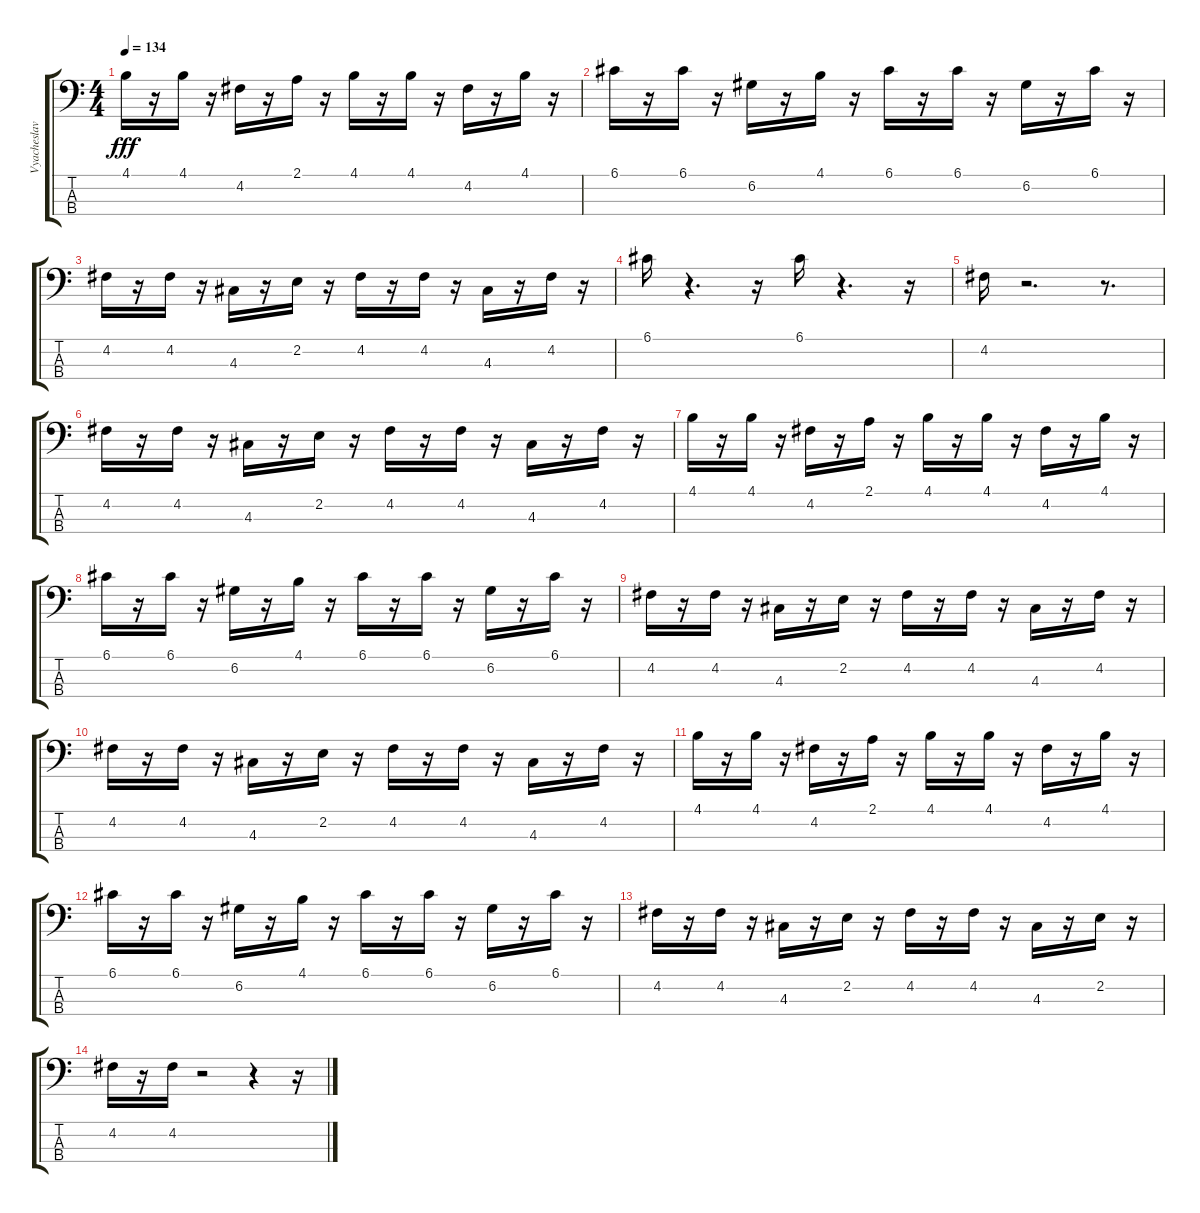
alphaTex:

\track ("Vyacheslav Makarov" "Vyacheslav") {instrument electricbassfinger}
\staff {score tabs}
\tuning (G2 D2 A1 E1) {hide}
\ts (4 4)
\tempo 134
\clef f4
\ks c
4.1.16{dy fff} r.16 4.1.16 r.16 4.2.16 r.16 2.1.16 r.16 4.1.16 r.16 4.1.16 r.16 4.2.16 r.16 4.1.16 r.16 |
6.1.16 r.16 6.1.16 r.16 6.2.16 r.16 4.1.16 r.16 6.1.16 r.16 6.1.16 r.16 6.2.16 r.16 6.1.16 r.16 |
4.2.16 r.16 4.2.16 r.16 4.3.16 r.16 2.2.16 r.16 4.2.16 r.16 4.2.16 r.16 4.3.16 r.16 4.2.16 r.16 |
6.1.16 r.4{d} r.16 6.1.16 r.4{d} r.16 |
4.2.16 r.2{d} r.8{d} |
4.2.16 r.16 4.2.16 r.16 4.3.16 r.16 2.2.16 r.16 4.2.16 r.16 4.2.16 r.16 4.3.16 r.16 4.2.16 r.16 |
4.1.16 r.16 4.1.16 r.16 4.2.16 r.16 2.1.16 r.16 4.1.16 r.16 4.1.16 r.16 4.2.16 r.16 4.1.16 r.16 |
6.1.16 r.16 6.1.16 r.16 6.2.16 r.16 4.1.16 r.16 6.1.16 r.16 6.1.16 r.16 6.2.16 r.16 6.1.16 r.16 |
4.2.16 r.16 4.2.16 r.16 4.3.16 r.16 2.2.16 r.16 4.2.16 r.16 4.2.16 r.16 4.3.16 r.16 4.2.16 r.16 |
4.2.16 r.16 4.2.16 r.16 4.3.16 r.16 2.2.16 r.16 4.2.16 r.16 4.2.16 r.16 4.3.16 r.16 4.2.16 r.16 |
4.1.16 r.16 4.1.16 r.16 4.2.16 r.16 2.1.16 r.16 4.1.16 r.16 4.1.16 r.16 4.2.16 r.16 4.1.16 r.16 |
6.1.16 r.16 6.1.16 r.16 6.2.16 r.16 4.1.16 r.16 6.1.16 r.16 6.1.16 r.16 6.2.16 r.16 6.1.16 r.16 |
4.2.16 r.16 4.2.16 r.16 4.3.16 r.16 2.2.16 r.16 4.2.16 r.16 4.2.16 r.16 4.3.16 r.16 2.2.16 r.16 |
4.2.16 r.16 4.2.16 r.2 r.4 r.16
